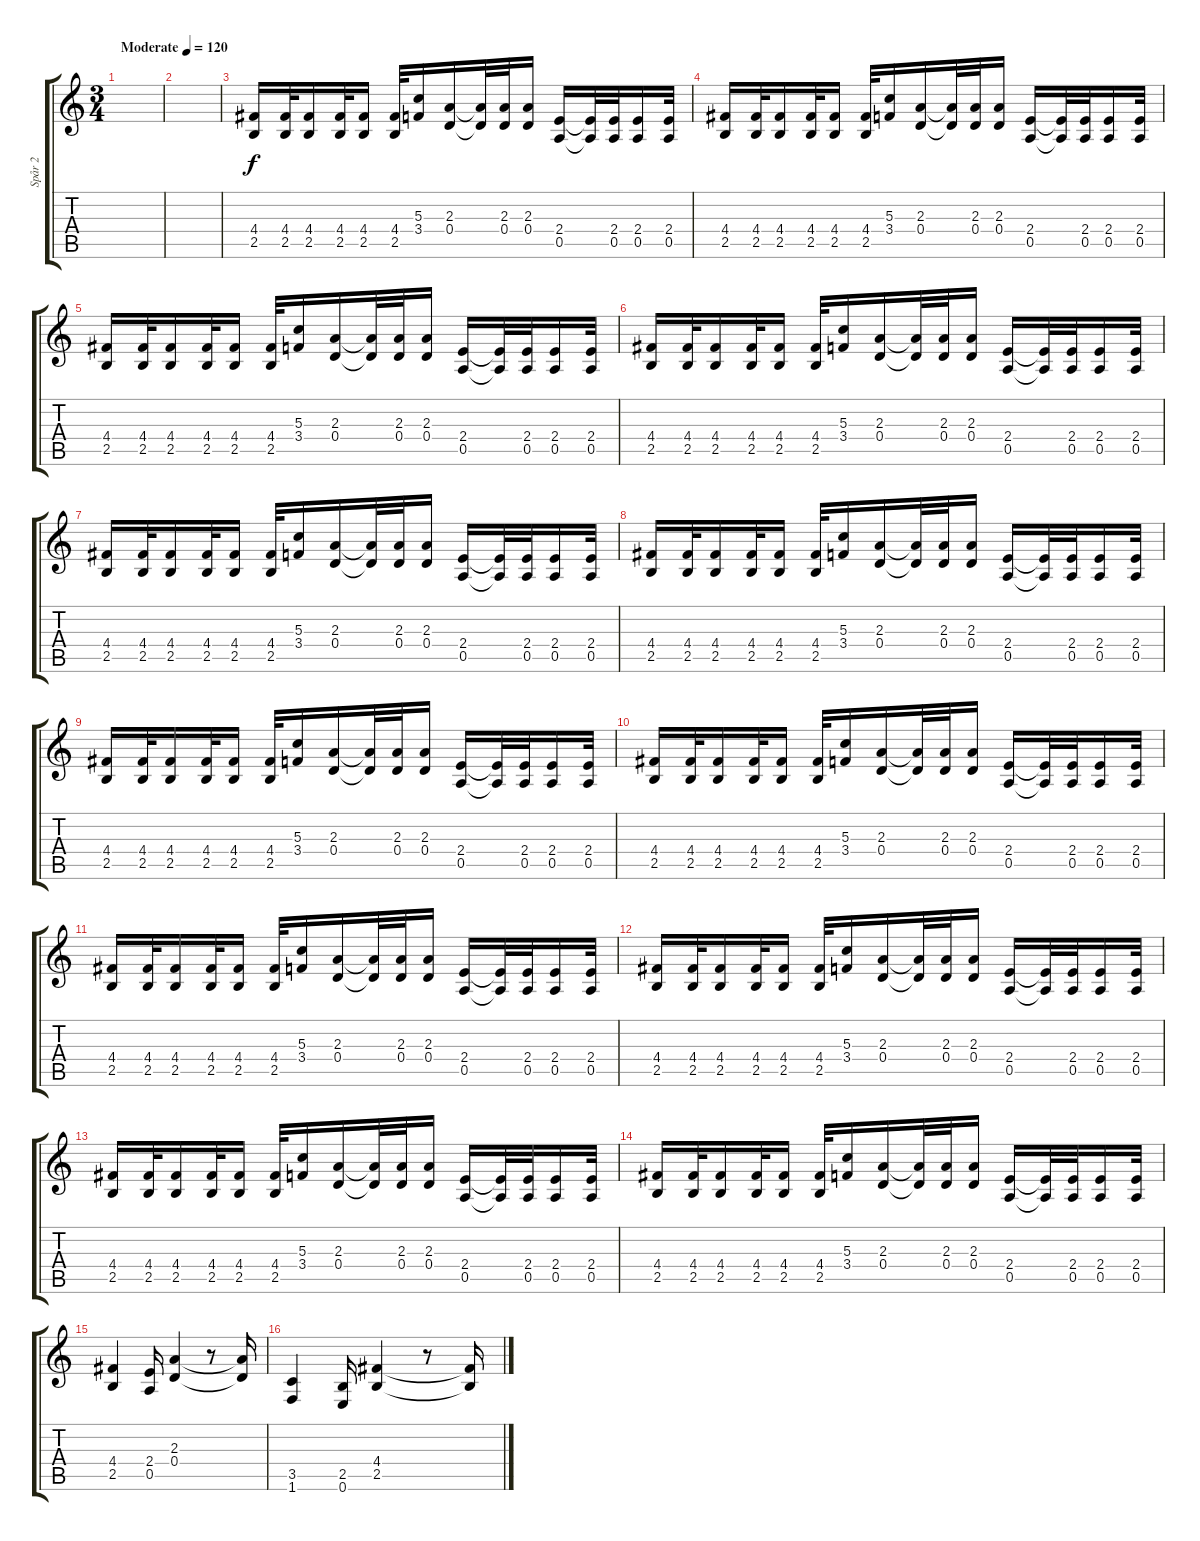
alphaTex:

\track ("Spår 2" "Spår 2") {instrument overdrivenguitar}
\staff {score tabs}
\tuning (E4 B3 G3 D3 A2 E2) {hide}
\ts (3 4)
\tempo (120 "Moderate")
\clef g2
\ks c
|
|
(4.4 2.5).16 (4.4 2.5).32 (4.4 2.5).16 (4.4 2.5).32 (4.4 2.5).16 (4.4 2.5).32 (5.3 3.4).16 (2.3 0.4).16 (2.3{t} 0.4{t}).32 (2.3 0.4).32 (2.3 0.4).16 (2.4 0.5).16 (2.4{t} 0.5{t}).32 (2.4 0.5).32 (2.4 0.5).16 (2.4 0.5).32 |
(4.4 2.5).16 (4.4 2.5).32 (4.4 2.5).16 (4.4 2.5).32 (4.4 2.5).16 (4.4 2.5).32 (5.3 3.4).16 (2.3 0.4).16 (2.3{t} 0.4{t}).32 (2.3 0.4).32 (2.3 0.4).16 (2.4 0.5).16 (2.4{t} 0.5{t}).32 (2.4 0.5).32 (2.4 0.5).16 (2.4 0.5).32 |
(4.4 2.5).16 (4.4 2.5).32 (4.4 2.5).16 (4.4 2.5).32 (4.4 2.5).16 (4.4 2.5).32 (5.3 3.4).16 (2.3 0.4).16 (2.3{t} 0.4{t}).32 (2.3 0.4).32 (2.3 0.4).16 (2.4 0.5).16 (2.4{t} 0.5{t}).32 (2.4 0.5).32 (2.4 0.5).16 (2.4 0.5).32 |
(4.4 2.5).16 (4.4 2.5).32 (4.4 2.5).16 (4.4 2.5).32 (4.4 2.5).16 (4.4 2.5).32 (5.3 3.4).16 (2.3 0.4).16 (2.3{t} 0.4{t}).32 (2.3 0.4).32 (2.3 0.4).16 (2.4 0.5).16 (2.4{t} 0.5{t}).32 (2.4 0.5).32 (2.4 0.5).16 (2.4 0.5).32 |
(4.4 2.5).16 (4.4 2.5).32 (4.4 2.5).16 (4.4 2.5).32 (4.4 2.5).16 (4.4 2.5).32 (5.3 3.4).16 (2.3 0.4).16 (2.3{t} 0.4{t}).32 (2.3 0.4).32 (2.3 0.4).16 (2.4 0.5).16 (2.4{t} 0.5{t}).32 (2.4 0.5).32 (2.4 0.5).16 (2.4 0.5).32 |
(4.4 2.5).16 (4.4 2.5).32 (4.4 2.5).16 (4.4 2.5).32 (4.4 2.5).16 (4.4 2.5).32 (5.3 3.4).16 (2.3 0.4).16 (2.3{t} 0.4{t}).32 (2.3 0.4).32 (2.3 0.4).16 (2.4 0.5).16 (2.4{t} 0.5{t}).32 (2.4 0.5).32 (2.4 0.5).16 (2.4 0.5).32 |
(4.4 2.5).16 (4.4 2.5).32 (4.4 2.5).16 (4.4 2.5).32 (4.4 2.5).16 (4.4 2.5).32 (5.3 3.4).16 (2.3 0.4).16 (2.3{t} 0.4{t}).32 (2.3 0.4).32 (2.3 0.4).16 (2.4 0.5).16 (2.4{t} 0.5{t}).32 (2.4 0.5).32 (2.4 0.5).16 (2.4 0.5).32 |
(4.4 2.5).16 (4.4 2.5).32 (4.4 2.5).16 (4.4 2.5).32 (4.4 2.5).16 (4.4 2.5).32 (5.3 3.4).16 (2.3 0.4).16 (2.3{t} 0.4{t}).32 (2.3 0.4).32 (2.3 0.4).16 (2.4 0.5).16 (2.4{t} 0.5{t}).32 (2.4 0.5).32 (2.4 0.5).16 (2.4 0.5).32 |
(4.4 2.5).16 (4.4 2.5).32 (4.4 2.5).16 (4.4 2.5).32 (4.4 2.5).16 (4.4 2.5).32 (5.3 3.4).16 (2.3 0.4).16 (2.3{t} 0.4{t}).32 (2.3 0.4).32 (2.3 0.4).16 (2.4 0.5).16 (2.4{t} 0.5{t}).32 (2.4 0.5).32 (2.4 0.5).16 (2.4 0.5).32 |
(4.4 2.5).16 (4.4 2.5).32 (4.4 2.5).16 (4.4 2.5).32 (4.4 2.5).16 (4.4 2.5).32 (5.3 3.4).16 (2.3 0.4).16 (2.3{t} 0.4{t}).32 (2.3 0.4).32 (2.3 0.4).16 (2.4 0.5).16 (2.4{t} 0.5{t}).32 (2.4 0.5).32 (2.4 0.5).16 (2.4 0.5).32 |
(4.4 2.5).16 (4.4 2.5).32 (4.4 2.5).16 (4.4 2.5).32 (4.4 2.5).16 (4.4 2.5).32 (5.3 3.4).16 (2.3 0.4).16 (2.3{t} 0.4{t}).32 (2.3 0.4).32 (2.3 0.4).16 (2.4 0.5).16 (2.4{t} 0.5{t}).32 (2.4 0.5).32 (2.4 0.5).16 (2.4 0.5).32 |
(4.4 2.5).16 (4.4 2.5).32 (4.4 2.5).16 (4.4 2.5).32 (4.4 2.5).16 (4.4 2.5).32 (5.3 3.4).16 (2.3 0.4).16 (2.3{t} 0.4{t}).32 (2.3 0.4).32 (2.3 0.4).16 (2.4 0.5).16 (2.4{t} 0.5{t}).32 (2.4 0.5).32 (2.4 0.5).16 (2.4 0.5).32 |
(4.4 2.5).4 (2.4 0.5).16 (2.3 0.4).4 r.8 (2.3{t} 0.4{t}).16 |
(3.5 1.6).4 (2.5 0.6).16 (4.4 2.5).4 r.8 (4.4{t} 2.5{t}).16
